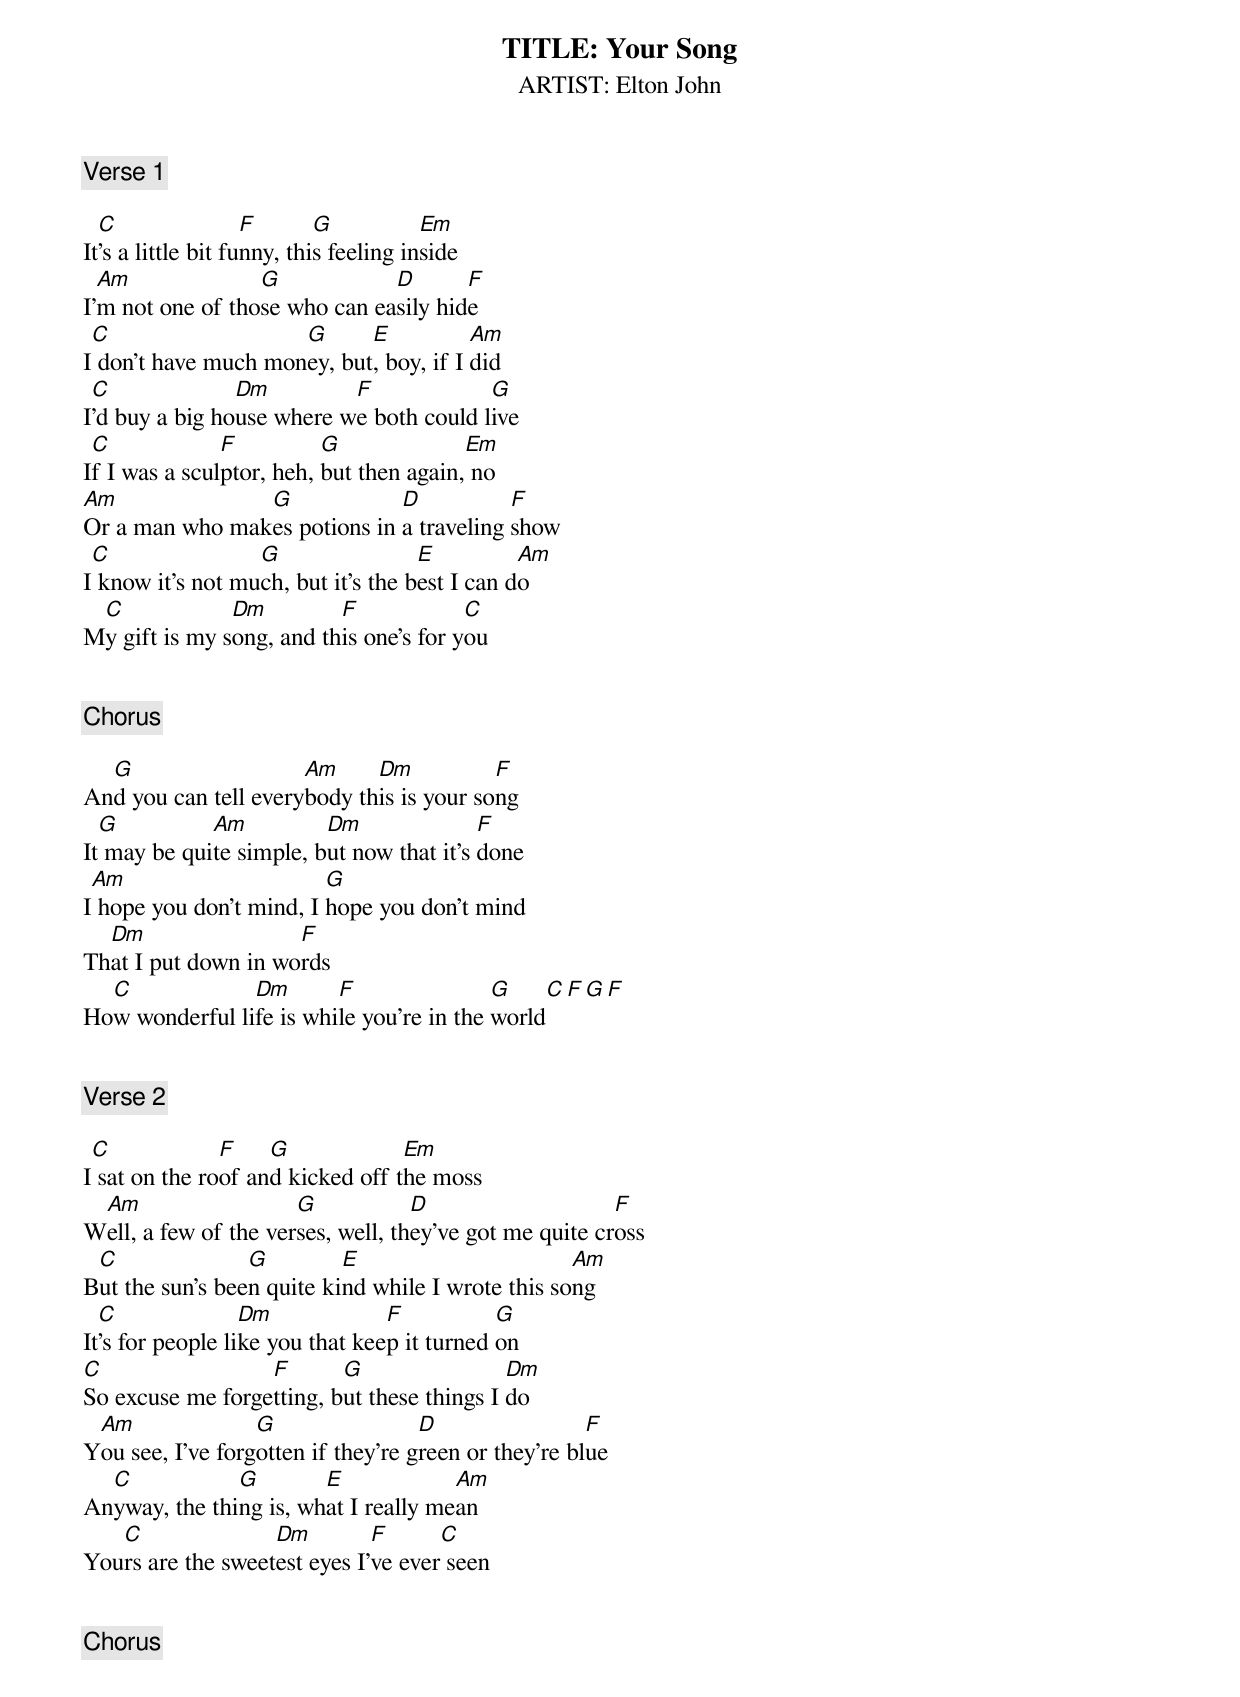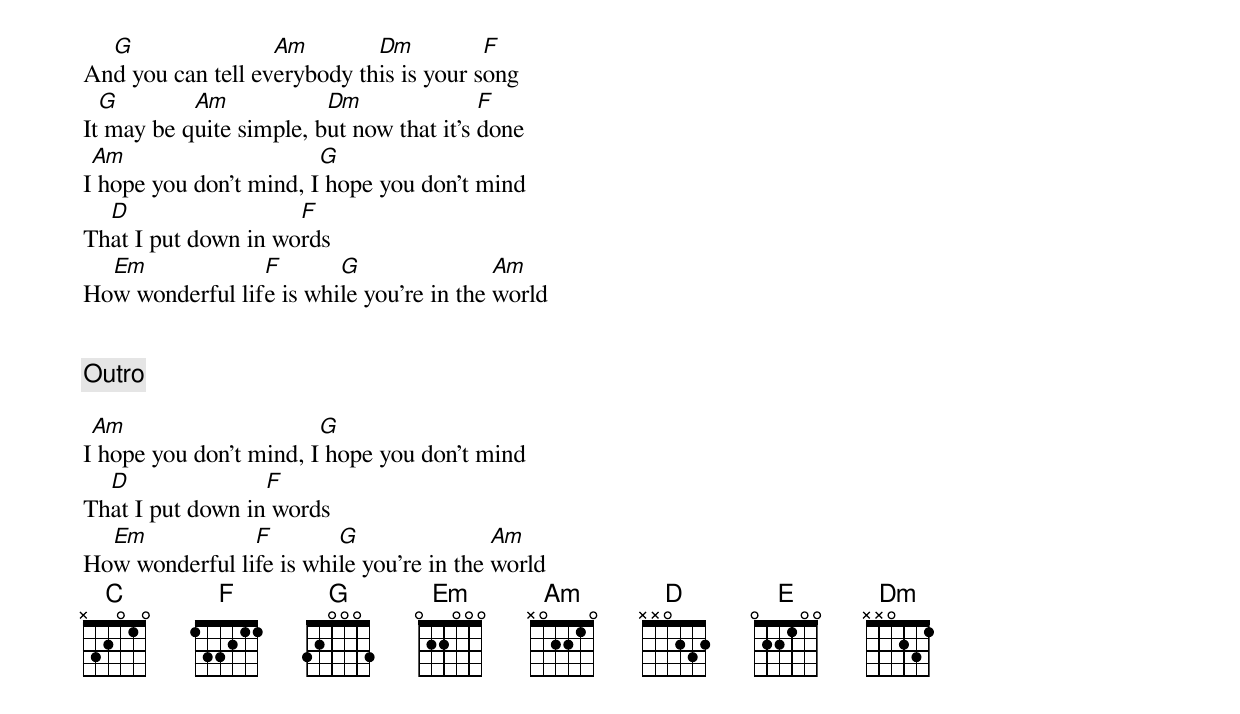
TITLE: Your Song
ARTIST: Elton John

[Verse 1]

  C                 F       G           Em
It's a little bit funny, this feeling inside
  Am              G            D       F
I'm not one of those who can easily hide
 C                   G      E           Am
I don't have much money, but, boy, if I did
 C              Dm         F             G
I'd buy a big house where we both could live
 C             F          G              Em
If I was a sculptor, heh, but then again, no
Am              G             D           F
Or a man who makes potions in a traveling show
 C                G                 E          Am
I know it's not much, but it's the best I can do
 C             Dm         F             C
My gift is my song, and this one's for you


[Chorus]

  G                   Am     Dm           F
And you can tell everybody this is your song
  G          Am          Dm               F
It may be quite simple, but now that it's done
 Am                      G
I hope you don't mind, I hope you don't mind
  Dm                 F
That I put down in words
  C             Dm       F                G      C F G F
How wonderful life is while you're in the world


[Verse 2]

 C             F    G             Em
I sat on the roof and kicked off the moss
 Am                   G            D                    F
Well, a few of the verses, well, they've got me quite cross
 C               G         E                       Am
But the sun's been quite kind while I wrote this song
  C               Dm             F           G
It's for people like you that keep it turned on
C                 F       G                 Dm
So excuse me forgetting, but these things I do
 Am               G                 D                 F
You see, I've forgotten if they're green or they're blue
  C            G        E             Am
Anyway, the thing is, what I really mean
   C               Dm         F      C
Yours are the sweetest eyes I've ever seen


[Chorus]

  G                Am        Dm          F
And you can tell everybody this is your song
  G        Am            Dm               F
It may be quite simple, but now that it's done
 Am                     G
I hope you don't mind, I hope you don't mind
  D                  F
That I put down in words
  Em             F       G                Am
How wonderful life is while you're in the world


[Outro]

 Am                     G
I hope you don't mind, I hope you don't mind
  D               F
That I put down in words
  Em            F        G                Am
How wonderful life is while you're in the world
